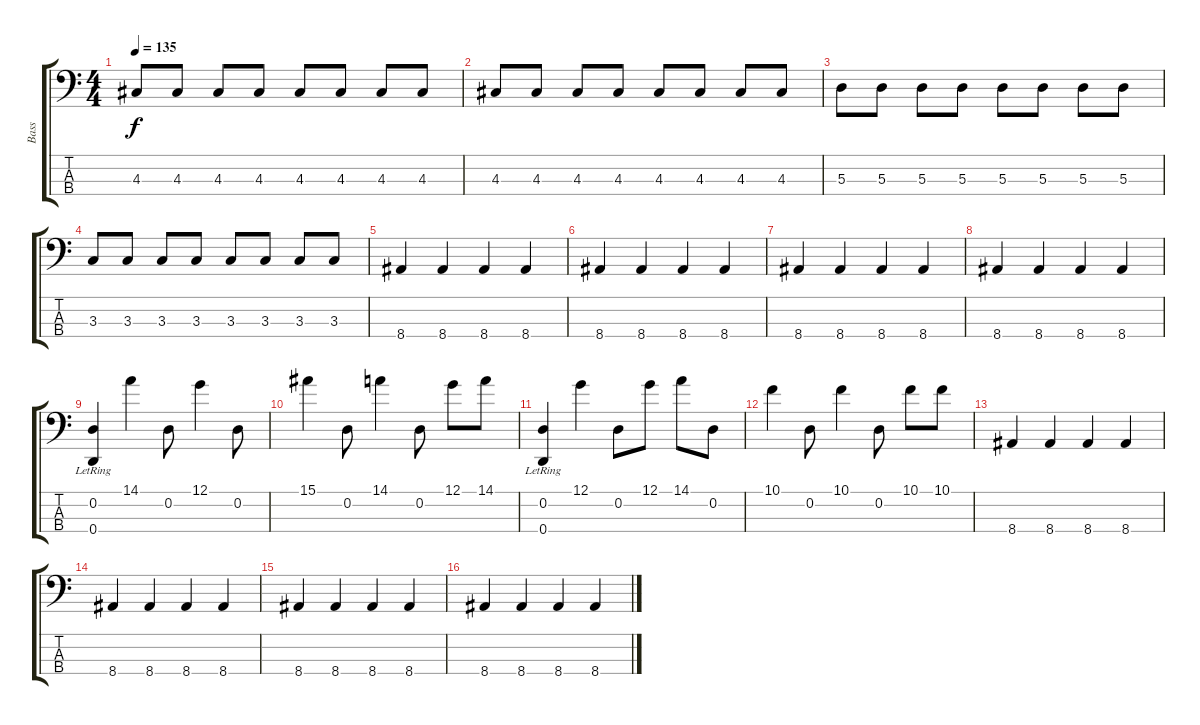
\track ("Bass" "Bass") {instrument electricbassfinger}
\staff {score tabs}
\tuning (G2 D2 A1 D1) {hide}
\ts (4 4)
\tempo 135
\clef f4
\ks c
4.3.8{dy f} 4.3.8 4.3.8 4.3.8 4.3.8 4.3.8 4.3.8 4.3.8 |
4.3.8 4.3.8 4.3.8 4.3.8 4.3.8 4.3.8 4.3.8 4.3.8 |
5.3.8 5.3.8 5.3.8 5.3.8 5.3.8 5.3.8 5.3.8 5.3.8 |
3.3.8 3.3.8 3.3.8 3.3.8 3.3.8 3.3.8 3.3.8 3.3.8 |
8.4.4 8.4.4 8.4.4 8.4.4 |
8.4.4 8.4.4 8.4.4 8.4.4 |
8.4.4 8.4.4 8.4.4 8.4.4 |
8.4.4 8.4.4 8.4.4 8.4.4 |
(0.2 0.4{lr}).4 14.1.4 0.2.8 12.1.4 0.2.8 |
15.1.4 0.2.8 14.1.4 0.2.8 12.1.8 14.1.8 |
(0.2 0.4{lr}).4 12.1.4 0.2.8 12.1.8 14.1.8 0.2.8 |
10.1.4 0.2.8 10.1.4 0.2.8 10.1.8 10.1.8 |
8.4.4 8.4.4 8.4.4 8.4.4 |
8.4.4 8.4.4 8.4.4 8.4.4 |
8.4.4 8.4.4 8.4.4 8.4.4 |
8.4.4 8.4.4 8.4.4 8.4.4
